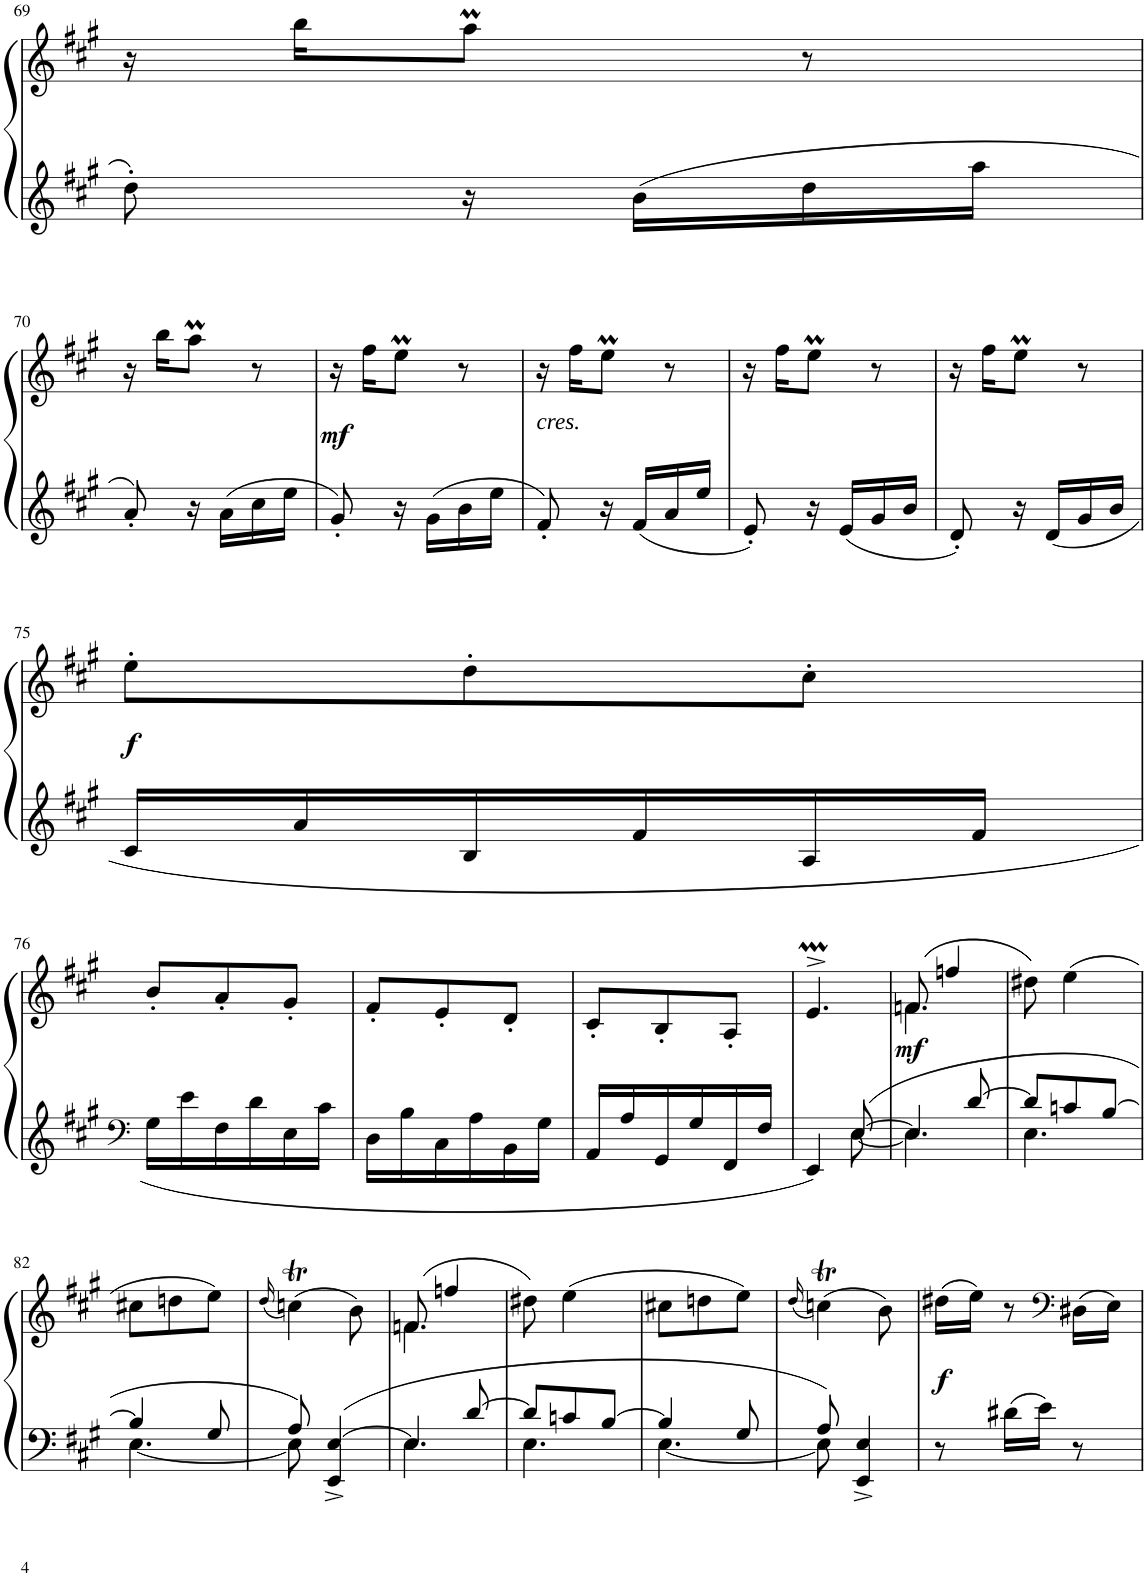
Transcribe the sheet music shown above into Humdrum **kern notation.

**kern	**kern	**dynam
*part1	*part1	*part1
*staff2	*staff1	*staff1/2
*I"Piano	*	*
*I'Pno	*	*
!!LO:PB:g=z
*clefG2	*clefG2	*
*k[f#c#g#]	*k[f#c#g#]	*
*M3/8	*M3/8	*
=69	=69	=69
8dd'\	16r	.
.	16bb\KL	.
16r	8aaM\J	.
16b\LL	.	.
16dd\	8r	.
16aa\JJ	.	.
!!LO:LB:g=z
=70	=70	=70
8a'/	16r	.
.	16bb\KL	.
16r	8aaM\J	.
16a\LL	.	.
16cc#\	8r	.
16ee\JJ	.	.
=71	=71	=71
!	!	!LO:DY:b
8g#'/	16r	mf
.	16ff#\KL	.
16r	8eeM\J	.
16g#\LL	.	.
16b\	8r	.
16ee\JJ	.	.
=72	=72	=72
!	!LO:TX:b:i:t=cres.	!
8f#'/	16r	.
.	16ff#\KL	.
16r	8eeM\J	.
16f#/LL	.	.
16a/	8r	.
16ee/JJ	.	.
=73	=73	=73
8e'/	16r	.
.	16ff#\KL	.
16r	8eeM\J	.
16e/LL	.	.
16g#/	8r	.
16b/JJ	.	.
=74	=74	=74
8d'/	16r	.
.	16ff#\KL	.
16r	8eeM\J	.
16d/LL	.	.
16g#/	8r	.
16b/JJ	.	.
!!LO:LB:g=z
=75	=75	=75
!	!	!LO:DY:b
16c#/LL	8ee'\L	f
16a/	.	.
16B/	8dd'\	.
16f#/	.	.
16A/	8cc#'\J	.
16f#/JJ	.	.
!!LO:LB:g=z
=76	=76	=76
*clefF4	*	*
16G#\LL	8b'/L	.
16e\	.	.
16F#\	8a'/	.
16d\	.	.
16E\	8g#'/J	.
16c#\JJ	.	.
=77	=77	=77
16D\LL	8f#'/L	.
16B\	.	.
16C#\	8e'/	.
16A\	.	.
16BB\	8d'/J	.
16G#\JJ	.	.
=78	=78	=78
16AA/LL	8c#'/L	.
16A/	.	.
16GG#/	8B'/	.
16G#/	.	.
16FF#/	8A'/J	.
16F#/JJ	.	.
=79	=79	=79
*^	*	*
4EE/	4ryy	4.eM^>/	.
[8E/	[8E\	.	.
=80	=80	=80	=80
*	*	*^	*
!	!	!	!	!LO:DY:b
4E/]	4.E\]	(8fn/	4.f\	mf
.	.	4ffn/	.	.
[8d/	.	.	.	.
*	*	*v	*v	*
=81	=81	=81	=81
8d/L]	4.E\	8dd#X\)	.
8cn/	.	(4ee\	.
[8B/J	.	.	.
!!LO:LB:g=z
=82	=82	=82	=82
4B/]	[4.E\	8cc#X\L	.
.	.	8ddn\	.
8G#/	.	8ee\J)	.
=83	=83	=83	=83
.	.	(16qdd/	.
8A/	8E\]	(4ccnT\)	.
[4E/	4EE^</	.	.
.	.	8b\)	.
=84	=84	=84	=84
*	*	*^	*
4E/]	4.E\	(8fn/	4.f\	.
.	.	4ffn/	.	.
[8d/	.	.	.	.
*	*	*v	*v	*
=85	=85	=85	=85
8d/L]	4.E\	8dd#X\)	.
8cn/	.	(4ee\	.
[8B/J	.	.	.
=86	=86	=86	=86
4B/]	[4.E\	8cc#X\L	.
.	.	8ddn\	.
8G#/	.	8ee\J)	.
=87	=87	=87	=87
.	.	(16qdd/	.
8A/	8E\]	(4ccnT\)	.
4E/	4EE^</	.	.
.	.	8b\)	.
*v	*v	*	*
=88	=88	=88
!	!	!LO:DY:b
8r	(16dd#X\LL	f
.	16ee\JJ)	.
16d#X\LL	8r	.
16e\JJ	.	.
*	*clefF4	*
8r	(16D#X\LL	.
.	16E\JJ)	.
=	=	=
*-	*-	*-
